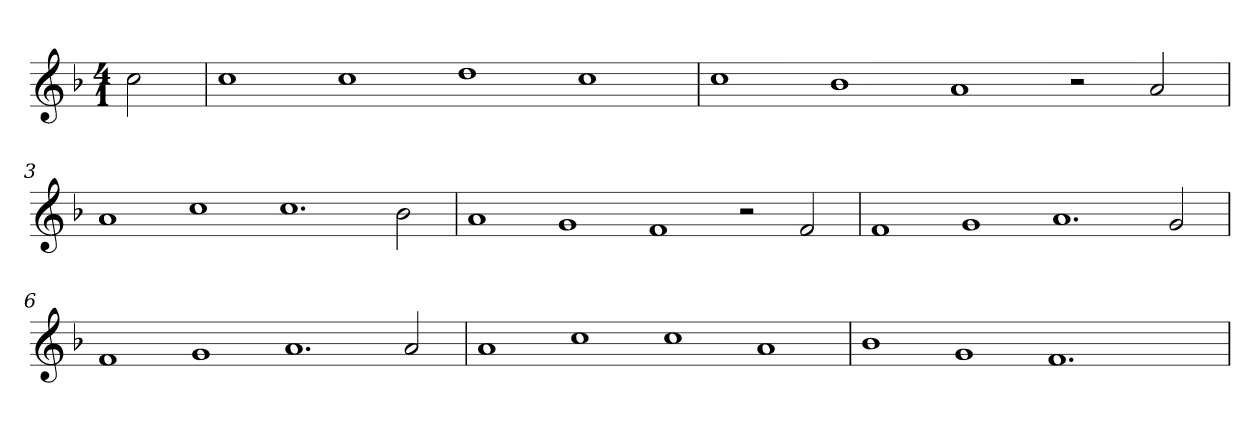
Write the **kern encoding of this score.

**kern
*part1
*staff1
*clefG2
*k[b-]
*F:
*M4/1
=
2cc
=1
1cc
1cc
1dd
1cc
=2
1cc
1b-
1a
2r
2a
=3
1a
1cc
1.cc
2b-
=4
1a
1g
1f
2r
2f
=5
1f
1g
1.a
2g
=6
1f
1g
1.a
2a
=7
1a
1cc
1cc
1a
=8
1b-
1g
1.f
2ryy
=
*-
